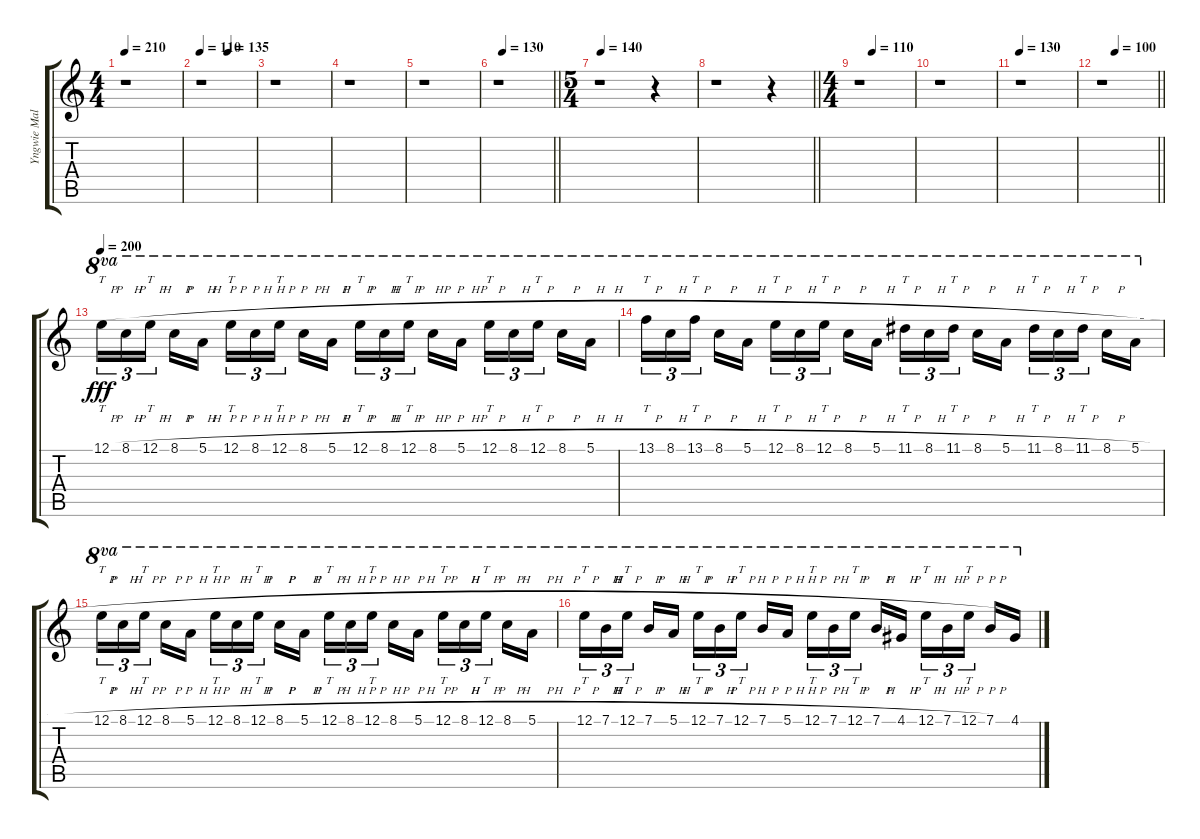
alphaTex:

\track ("Yngwie Malmsteen-3" "Yngwie Mal") {instrument overdrivenguitar}
\staff {score tabs}
\tuning (E4 B3 G3 D3 A2 E2) {hide}
\ts (4 4)
\tempo 210
\clef g2
\ks c
r.1{dy fff} |
\tempo 110
\tempo (135 0.5)
r.1 |
r.1 |
r.1 |
r.1 |
\tempo (130 0.09375)
\barLineRight lightlight
r.1 |
\ts (5 4)
\tempo (140 0.025)
r.1 r.4 |
\barLineRight lightlight
r.1 r.4 |
\ts (4 4)
\tempo (110 0.25)
r.1 |
r.1 |
\tempo 130
r.1 |
\tempo (100 0.25)
\barLineRight lightlight
r.1 |
\tempo 200
12.1{h}.16{tt tu (3 2) ot 8va} 8.1{h}.16{tu (3 2) ot 8va} 12.1{h}.16{tt tu (3 2) ot 8va beam splitsecondary} 8.1{h}.16{ot 8va} 5.1{h}.16{ot 8va} 12.1{h}.16{tt tu (3 2) ot 8va} 8.1{h}.16{tu (3 2) ot 8va} 12.1{h}.16{tt tu (3 2) ot 8va beam splitsecondary} 8.1{h}.16{ot 8va} 5.1{h}.16{ot 8va} 12.1{h}.16{tt tu (3 2) ot 8va} 8.1{h}.16{tu (3 2) ot 8va} 12.1{h}.16{tt tu (3 2) ot 8va beam splitsecondary} 8.1{h}.16{ot 8va} 5.1{h}.16{ot 8va} 12.1{h}.16{tt tu (3 2) ot 8va} 8.1{h}.16{tu (3 2) ot 8va} 12.1{h}.16{tt tu (3 2) ot 8va beam splitsecondary} 8.1{h}.16{ot 8va} 5.1{h}.16{ot 8va} |
13.1{h}.16{tt tu (3 2) ot 8va} 8.1{h}.16{tu (3 2) ot 8va} 13.1{h}.16{tt tu (3 2) ot 8va beam splitsecondary} 8.1{h}.16{ot 8va} 5.1{h}.16{ot 8va} 12.1{h}.16{tt tu (3 2) ot 8va} 8.1{h}.16{tu (3 2) ot 8va} 12.1{h}.16{tt tu (3 2) ot 8va beam splitsecondary} 8.1{h}.16{ot 8va} 5.1{h}.16{ot 8va} 11.1{h}.16{tt tu (3 2) ot 8va} 8.1{h}.16{tu (3 2) ot 8va} 11.1{h}.16{tt tu (3 2) ot 8va beam splitsecondary} 8.1{h}.16{ot 8va} 5.1{h}.16{ot 8va} 11.1{h}.16{tt tu (3 2) ot 8va} 8.1{h}.16{tu (3 2) ot 8va} 11.1{h}.16{tt tu (3 2) ot 8va beam splitsecondary} 8.1{h}.16{ot 8va} 5.1{h}.16{ot 8va} |
12.1{h}.16{tt tu (3 2) ot 8va} 8.1{h}.16{tu (3 2) ot 8va} 12.1{h}.16{tt tu (3 2) ot 8va beam splitsecondary} 8.1{h}.16{ot 8va} 5.1{h}.16{ot 8va} 12.1{h}.16{tt tu (3 2) ot 8va} 8.1{h}.16{tu (3 2) ot 8va} 12.1{h}.16{tt tu (3 2) ot 8va beam splitsecondary} 8.1{h}.16{ot 8va} 5.1{h}.16{ot 8va} 12.1{h}.16{tt tu (3 2) ot 8va} 8.1{h}.16{tu (3 2) ot 8va} 12.1{h}.16{tt tu (3 2) ot 8va beam splitsecondary} 8.1{h}.16{ot 8va} 5.1{h}.16{ot 8va} 12.1{h}.16{tt tu (3 2) ot 8va} 8.1{h}.16{tu (3 2) ot 8va} 12.1{h}.16{tt tu (3 2) ot 8va beam splitsecondary} 8.1{h}.16{ot 8va} 5.1{h}.16{ot 8va} |
12.1{h}.16{tt tu (3 2) ot 8va} 7.1{h}.16{tu (3 2) ot 8va} 12.1{h}.16{tt tu (3 2) ot 8va beam splitsecondary} 7.1{h}.16{ot 8va} 5.1{h}.16{ot 8va} 12.1{h}.16{tt tu (3 2) ot 8va} 7.1{h}.16{tu (3 2) ot 8va} 12.1{h}.16{tt tu (3 2) ot 8va beam splitsecondary} 7.1{h}.16{ot 8va} 5.1{h}.16{ot 8va} 12.1{h}.16{tt tu (3 2) ot 8va} 7.1{h}.16{tu (3 2) ot 8va} 12.1{h}.16{tt tu (3 2) ot 8va beam splitsecondary} 7.1{h}.16{ot 8va} 4.1{h}.16{ot 8va} 12.1{h}.16{tt tu (3 2) ot 8va} 7.1{h}.16{tu (3 2) ot 8va} 12.1{h}.16{tt tu (3 2) ot 8va beam splitsecondary} 7.1{h}.16{ot 8va} 4.1{h}.16{ot 8va}
